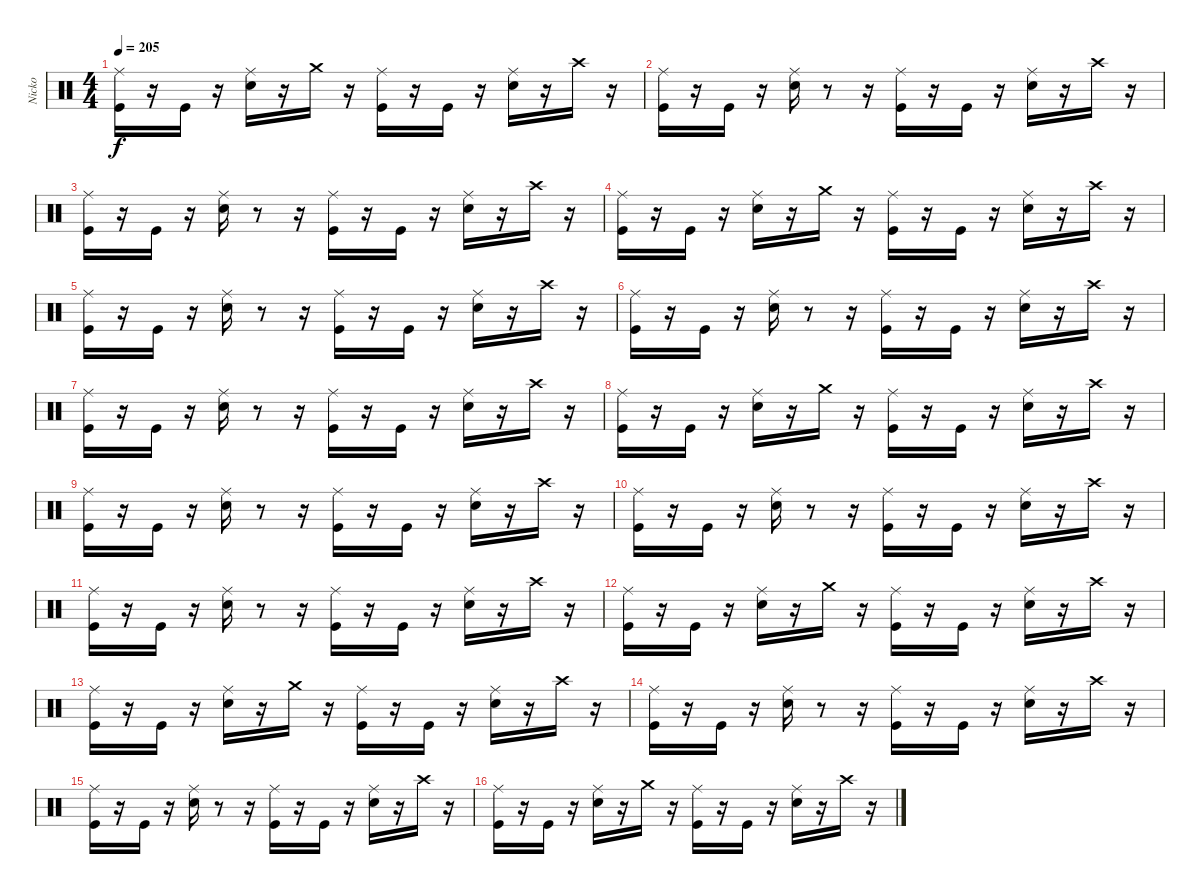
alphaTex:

\track ("Nicko" "Nicko") {instrument percussion}
\staff {score}
\articulation defaults
\ts (4 4)
\tempo 205
\clef neutral
\ks c
("Kick (hit)" "Ride (middle)").16{dy f} r.16 "Kick (hit)".16 r.16 ("Snare (hit) 2" "Ride (middle)").16 r.16 "Crash medium (hit)".16 r.16 ("Ride (middle)" "Kick (hit)").16 r.16 "Kick (hit)".16 r.16 ("Snare (hit) 2" "Ride (middle)").16 r.16 "Crash high (hit)".16 r.16 |
("Kick (hit)" "Ride (middle)").16 r.16 "Kick (hit)".16 r.16 ("Snare (hit) 2" "Ride (middle)").16 r.8 r.16 ("Ride (middle)" "Kick (hit)").16 r.16 "Kick (hit)".16 r.16 ("Snare (hit) 2" "Ride (middle)").16 r.16 "Crash high (hit)".16 r.16 |
("Kick (hit)" "Ride (middle)").16 r.16 "Kick (hit)".16 r.16 ("Snare (hit) 2" "Ride (middle)").16 r.8 r.16 ("Ride (middle)" "Kick (hit)").16 r.16 "Kick (hit)".16 r.16 ("Snare (hit) 2" "Ride (middle)").16 r.16 "Crash high (hit)".16 r.16 |
("Kick (hit)" "Ride (middle)").16 r.16 "Kick (hit)".16 r.16 ("Snare (hit) 2" "Ride (middle)").16 r.16 "Crash medium (hit)".16 r.16 ("Ride (middle)" "Kick (hit)").16 r.16 "Kick (hit)".16 r.16 ("Snare (hit) 2" "Ride (middle)").16 r.16 "Crash high (hit)".16 r.16 |
("Kick (hit)" "Ride (middle)").16 r.16 "Kick (hit)".16 r.16 ("Snare (hit) 2" "Ride (middle)").16 r.8 r.16 ("Ride (middle)" "Kick (hit)").16 r.16 "Kick (hit)".16 r.16 ("Snare (hit) 2" "Ride (middle)").16 r.16 "Crash high (hit)".16 r.16 |
("Kick (hit)" "Ride (middle)").16 r.16 "Kick (hit)".16 r.16 ("Snare (hit) 2" "Ride (middle)").16 r.8 r.16 ("Ride (middle)" "Kick (hit)").16 r.16 "Kick (hit)".16 r.16 ("Snare (hit) 2" "Ride (middle)").16 r.16 "Crash high (hit)".16 r.16 |
("Kick (hit)" "Ride (middle)").16 r.16 "Kick (hit)".16 r.16 ("Snare (hit) 2" "Ride (middle)").16 r.8 r.16 ("Ride (middle)" "Kick (hit)").16 r.16 "Kick (hit)".16 r.16 ("Snare (hit) 2" "Ride (middle)").16 r.16 "Crash high (hit)".16 r.16 |
("Kick (hit)" "Ride (middle)").16 r.16 "Kick (hit)".16 r.16 ("Snare (hit) 2" "Ride (middle)").16 r.16 "Crash medium (hit)".16 r.16 ("Ride (middle)" "Kick (hit)").16 r.16 "Kick (hit)".16 r.16 ("Snare (hit) 2" "Ride (middle)").16 r.16 "Crash high (hit)".16 r.16 |
("Kick (hit)" "Ride (middle)").16 r.16 "Kick (hit)".16 r.16 ("Snare (hit) 2" "Ride (middle)").16 r.8 r.16 ("Ride (middle)" "Kick (hit)").16 r.16 "Kick (hit)".16 r.16 ("Snare (hit) 2" "Ride (middle)").16 r.16 "Crash high (hit)".16 r.16 |
("Kick (hit)" "Ride (middle)").16 r.16 "Kick (hit)".16 r.16 ("Snare (hit) 2" "Ride (middle)").16 r.8 r.16 ("Ride (middle)" "Kick (hit)").16 r.16 "Kick (hit)".16 r.16 ("Snare (hit) 2" "Ride (middle)").16 r.16 "Crash high (hit)".16 r.16 |
("Kick (hit)" "Ride (middle)").16 r.16 "Kick (hit)".16 r.16 ("Snare (hit) 2" "Ride (middle)").16 r.8 r.16 ("Ride (middle)" "Kick (hit)").16 r.16 "Kick (hit)".16 r.16 ("Snare (hit) 2" "Ride (middle)").16 r.16 "Crash high (hit)".16 r.16 |
("Kick (hit)" "Ride (middle)").16 r.16 "Kick (hit)".16 r.16 ("Snare (hit) 2" "Ride (middle)").16 r.16 "Crash medium (hit)".16 r.16 ("Ride (middle)" "Kick (hit)").16 r.16 "Kick (hit)".16 r.16 ("Snare (hit) 2" "Ride (middle)").16 r.16 "Crash high (hit)".16 r.16 |
("Kick (hit)" "Ride (middle)").16 r.16 "Kick (hit)".16 r.16 ("Snare (hit) 2" "Ride (middle)").16 r.16 "Crash medium (hit)".16 r.16 ("Ride (middle)" "Kick (hit)").16 r.16 "Kick (hit)".16 r.16 ("Snare (hit) 2" "Ride (middle)").16 r.16 "Crash high (hit)".16 r.16 |
("Kick (hit)" "Ride (middle)").16 r.16 "Kick (hit)".16 r.16 ("Snare (hit) 2" "Ride (middle)").16 r.8 r.16 ("Ride (middle)" "Kick (hit)").16 r.16 "Kick (hit)".16 r.16 ("Snare (hit) 2" "Ride (middle)").16 r.16 "Crash high (hit)".16 r.16 |
("Kick (hit)" "Ride (middle)").16 r.16 "Kick (hit)".16 r.16 ("Snare (hit) 2" "Ride (middle)").16 r.8 r.16 ("Ride (middle)" "Kick (hit)").16 r.16 "Kick (hit)".16 r.16 ("Snare (hit) 2" "Ride (middle)").16 r.16 "Crash high (hit)".16 r.16 |
("Kick (hit)" "Ride (middle)").16 r.16 "Kick (hit)".16 r.16 ("Snare (hit) 2" "Ride (middle)").16 r.16 "Crash medium (hit)".16 r.16 ("Ride (middle)" "Kick (hit)").16 r.16 "Kick (hit)".16 r.16 ("Snare (hit) 2" "Ride (middle)").16 r.16 "Crash high (hit)".16 r.16
